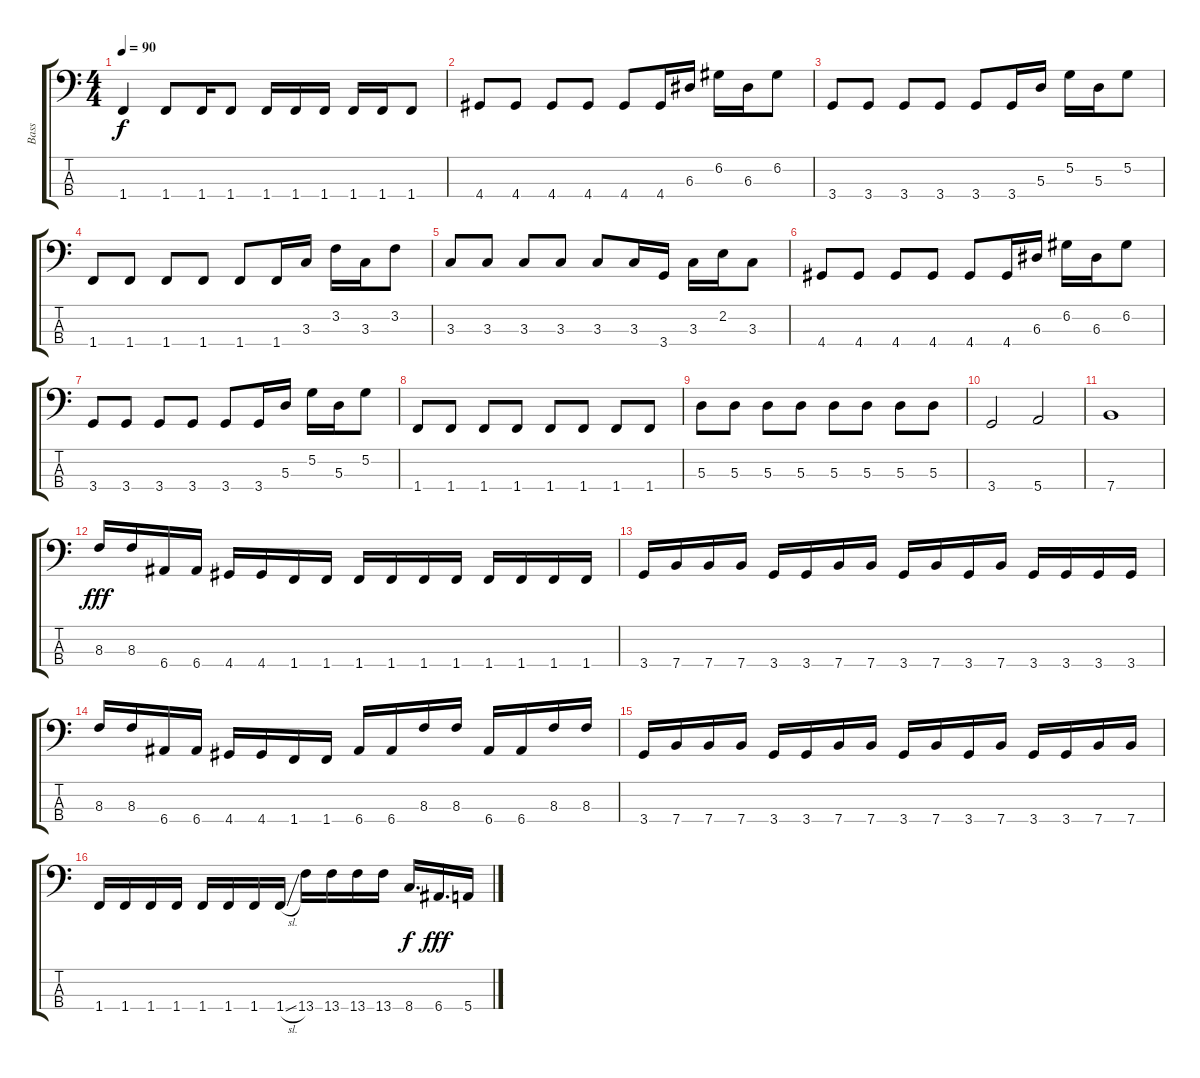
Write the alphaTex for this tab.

\track ("Bass" "Bass") {instrument electricbasspick}
\staff {score tabs}
\tuning (G2 D2 A1 E1) {hide}
\ts (4 4)
\tempo 90
\clef f4
\ks c
1.4.4{dy f} 1.4.8 1.4.16 1.4.8 1.4.16 1.4.16 1.4.16 1.4.16 1.4.16 1.4.8 |
4.4.8 4.4.8 4.4.8 4.4.8 4.4.8 4.4.16 6.3.16 6.2.16 6.3.16 6.2.8 |
3.4.8 3.4.8 3.4.8 3.4.8 3.4.8 3.4.16 5.3.16 5.2.16 5.3.16 5.2.8 |
1.4.8 1.4.8 1.4.8 1.4.8 1.4.8 1.4.16 3.3.16 3.2.16 3.3.16 3.2.8 |
3.3.8 3.3.8 3.3.8 3.3.8 3.3.8 3.3.16 3.4.16 3.3.16 2.2.16 3.3.8 |
4.4.8 4.4.8 4.4.8 4.4.8 4.4.8 4.4.16 6.3.16 6.2.16 6.3.16 6.2.8 |
3.4.8 3.4.8 3.4.8 3.4.8 3.4.8 3.4.16 5.3.16 5.2.16 5.3.16 5.2.8 |
1.4.8 1.4.8 1.4.8 1.4.8 1.4.8 1.4.8 1.4.8 1.4.8 |
5.3.8 5.3.8 5.3.8 5.3.8 5.3.8 5.3.8 5.3.8 5.3.8 |
3.4.2 5.4.2 |
7.4.1 |
8.3.16{dy fff} 8.3.16 6.4.16 6.4.16 4.4.16 4.4.16 1.4.16 1.4.16 1.4.16 1.4.16 1.4.16 1.4.16 1.4.16 1.4.16 1.4.16 1.4.16 |
3.4.16 7.4.16 7.4.16 7.4.16 3.4.16 3.4.16 7.4.16 7.4.16 3.4.16 7.4.16 3.4.16 7.4.16 3.4.16 3.4.16 3.4.16 3.4.16 |
8.3.16 8.3.16 6.4.16 6.4.16 4.4.16 4.4.16 1.4.16 1.4.16 6.4.16 6.4.16 8.3.16 8.3.16 6.4.16 6.4.16 8.3.16 8.3.16 |
3.4.16 7.4.16 7.4.16 7.4.16 3.4.16 3.4.16 7.4.16 7.4.16 3.4.16 7.4.16 3.4.16 7.4.16 3.4.16 3.4.16 7.4.16 7.4.16 |
1.4.16 1.4.16 1.4.16 1.4.16 1.4.16 1.4.16 1.4.16 1.4{sl}.16 13.4.16 13.4.16 13.4.16 13.4.16 8.4.16{d dy f} 6.4.16{d dy fff} 5.4.16
